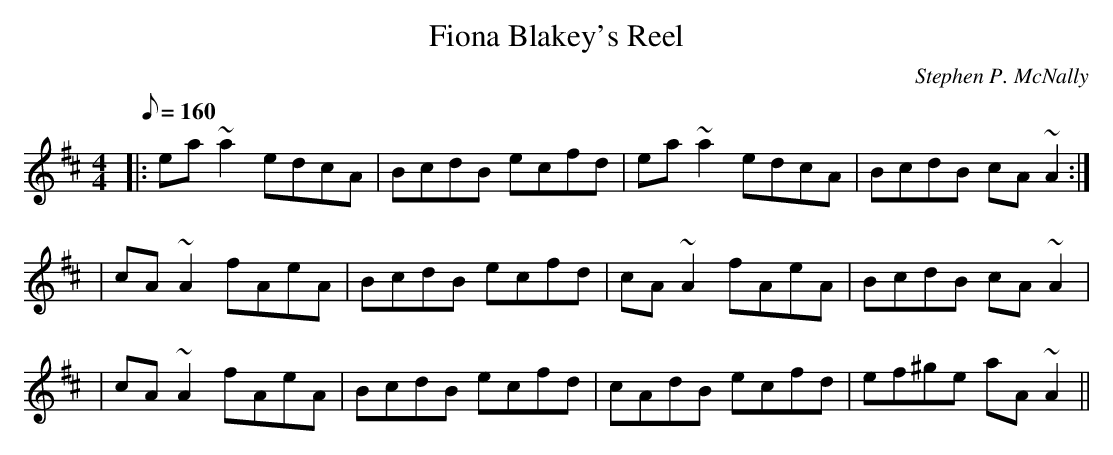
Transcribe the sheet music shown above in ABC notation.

X:1
T:Fiona Blakey's Reel
M:4/4
L:1/8
Q:160
C:Stephen P. McNally
K:AMix
|:ea~a2edcA|BcdB ecfd|ea~a2edcA|BcdB cA~A2:|!
|cA~A2fAeA|BcdB ecfd|cA~A2fAeA|BcdB cA~A2|!
|cA~A2fAeA|BcdB ecfd|cAdB ecfd|ef^ge aA~A2||!
